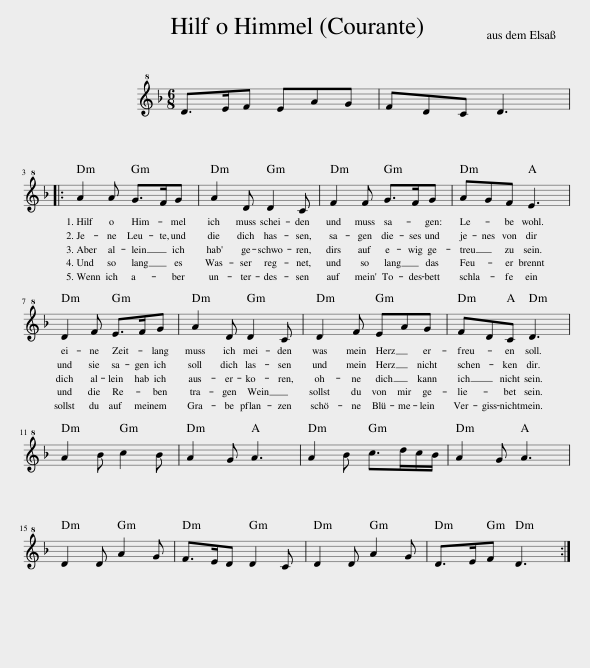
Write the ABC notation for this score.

X:1
L:1/8
M:6/8
I:linebreak $
K:F
V:1 treble+8
V:1
 D>EF EAG | FDC D3 |:$[K:F] A2 A G>FG | A2 D D2 C | F2 F G>FG | %5
 AGF E3 |$ D2 F E>FG | A2 D D2 C | D2 F EAG | FDC D3 |$ %10
 A2 B c2 B | A2 G A3 | A2 B c>dc/B/ | A2 G A3 |$ D2 D A2 G | %15
 F>ED D2 C | D2 D A2 G | D>EF D3 :| %18
